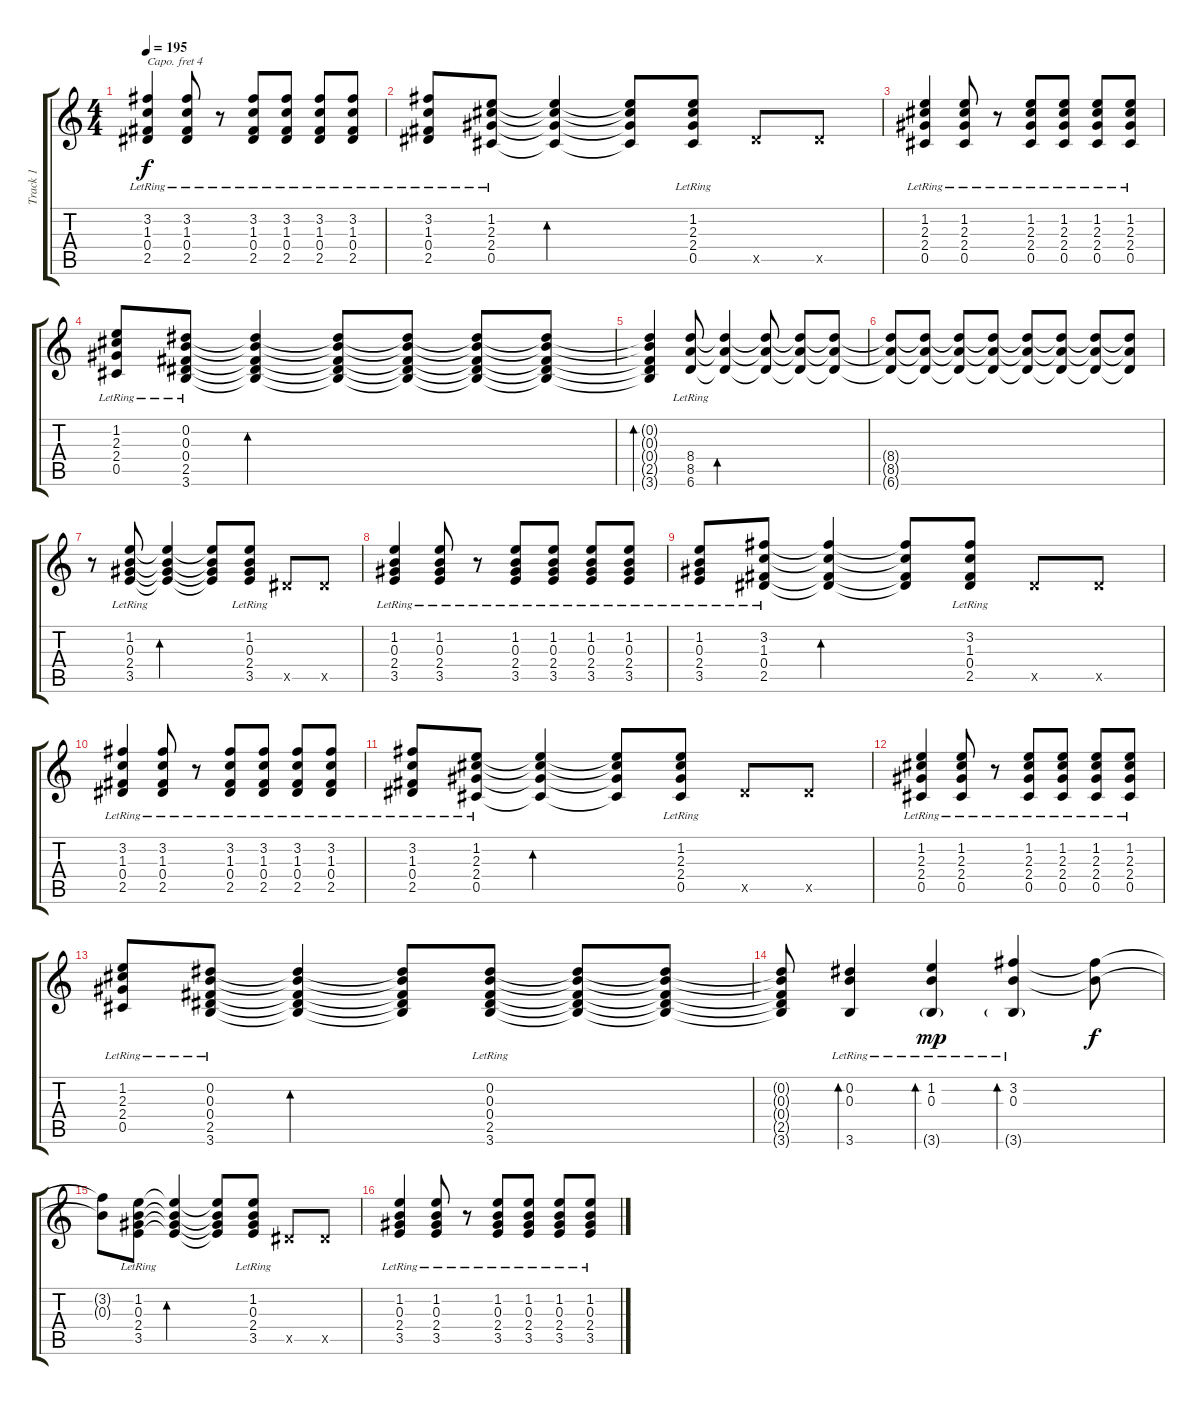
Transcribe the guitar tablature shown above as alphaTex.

\track ("Track 1" "Track 1") {instrument acousticguitarsteel}
\staff {score tabs}
\capo 4
\tuning (E4 B3 G3 D3 A2 E2) {hide}
\ts (4 4)
\tempo 195
\clef g2
\ks c
(3.2{lr} 1.3{lr} 0.4{lr} 2.5{lr}).4{dy f} (3.2{lr} 1.3{lr} 0.4{lr} 2.5{lr}).8 r.8 (3.2{lr} 1.3{lr} 0.4{lr} 2.5{lr}).8 (3.2{lr} 1.3{lr} 0.4{lr} 2.5{lr}).8 (3.2{lr} 1.3{lr} 0.4{lr} 2.5{lr}).8 (3.2{lr} 1.3{lr} 0.4{lr} 2.5{lr}).8 |
(3.2{lr} 1.3{lr} 0.4{lr} 2.5{lr}).8 (1.2{lr} 2.3{lr} 2.4{lr} 0.5{lr}).8 (1.2{t} 2.3{t} 2.4{t} 0.5{t}).4{bd 480} (1.2{t} 2.3{t} 2.4{t} 0.5{t}).8 (1.2{lr} 2.3{lr} 2.4{lr} 0.5{lr}).8 2.5{x}.8 2.5{x}.8 |
(1.2{lr} 2.3{lr} 2.4{lr} 0.5{lr}).4 (1.2{lr} 2.3{lr} 2.4{lr} 0.5{lr}).8 r.8 (1.2{lr} 2.3{lr} 2.4{lr} 0.5{lr}).8 (1.2{lr} 2.3{lr} 2.4{lr} 0.5{lr}).8 (1.2{lr} 2.3{lr} 2.4{lr} 0.5{lr}).8 (1.2{lr} 2.3{lr} 2.4{lr} 0.5{lr}).8 |
(1.2{lr} 2.3{lr} 2.4{lr} 0.5{lr}).8 (0.2{lr} 0.3{lr} 0.4{lr} 2.5{lr} 3.6{lr}).8 (0.2{t} 0.3{t} 0.4{t} 2.5{t} 3.6{t}).4{bd 480} (0.2{t} 0.3{t} 0.4{t} 2.5{t} 3.6{t}).8 (0.2{t} 0.3{t} 0.4{t} 2.5{t} 3.6{t}).8 (0.2{t} 0.3{t} 0.4{t} 2.5{t} 3.6{t}).8 (0.2{t} 0.3{t} 0.4{t} 2.5{t} 3.6{t}).8 |
(0.2{t} 0.3{t} 0.4{t} 2.5{t} 3.6{t}).4{bd 480} (8.4{lr} 8.5{lr} 6.6{lr}).8 (8.4{t} 8.5{t} 6.6{t}).4{bd 480} (8.4{t} 8.5{t} 6.6{t}).8 (8.4{t} 8.5{t} 6.6{t}).8 (8.4{t} 8.5{t} 6.6{t}).8 |
(8.4{t} 8.5{t} 6.6{t}).8 (8.4{t} 8.5{t} 6.6{t}).8 (8.4{t} 8.5{t} 6.6{t}).8 (8.4{t} 8.5{t} 6.6{t}).8 (8.4{t} 8.5{t} 6.6{t}).8 (8.4{t} 8.5{t} 6.6{t}).8 (8.4{t} 8.5{t} 6.6{t}).8 (8.4{t} 8.5{t} 6.6{t}).8 |
r.8 (1.2{lr} 0.3{lr} 2.4{lr} 3.5{lr}).8 (1.2{t} 0.3{t} 2.4{t} 3.5{t}).4{bd 480} (1.2{t} 0.3{t} 2.4{t} 3.5{t}).8 (1.2{lr} 0.3{lr} 2.4{lr} 3.5{lr}).8 2.5{x}.8 2.5{x}.8 |
(1.2{lr} 0.3{lr} 2.4{lr} 3.5{lr}).4 (1.2{lr} 0.3{lr} 2.4{lr} 3.5{lr}).8 r.8 (1.2{lr} 0.3{lr} 2.4{lr} 3.5{lr}).8 (1.2{lr} 0.3{lr} 2.4{lr} 3.5{lr}).8 (1.2{lr} 0.3{lr} 2.4{lr} 3.5{lr}).8 (1.2{lr} 0.3{lr} 2.4{lr} 3.5{lr}).8 |
(1.2{lr} 0.3{lr} 2.4{lr} 3.5{lr}).8 (3.2{lr} 1.3{lr} 0.4{lr} 2.5{lr}).8 (3.2{t} 1.3{t} 0.4{t} 2.5{t}).4{bd 480} (3.2{t} 1.3{t} 0.4{t} 2.5{t}).8 (3.2{lr} 1.3{lr} 0.4{lr} 2.5{lr}).8 2.5{x}.8 2.5{x}.8 |
(3.2{lr} 1.3{lr} 0.4{lr} 2.5{lr}).4 (3.2{lr} 1.3{lr} 0.4{lr} 2.5{lr}).8 r.8 (3.2{lr} 1.3{lr} 0.4{lr} 2.5{lr}).8 (3.2{lr} 1.3{lr} 0.4{lr} 2.5{lr}).8 (3.2{lr} 1.3{lr} 0.4{lr} 2.5{lr}).8 (3.2{lr} 1.3{lr} 0.4{lr} 2.5{lr}).8 |
(3.2{lr} 1.3{lr} 0.4{lr} 2.5{lr}).8 (1.2{lr} 2.3{lr} 2.4{lr} 0.5{lr}).8 (1.2{t} 2.3{t} 2.4{t} 0.5{t}).4{bd 480} (1.2{t} 2.3{t} 2.4{t} 0.5{t}).8 (1.2{lr} 2.3{lr} 2.4{lr} 0.5{lr}).8 2.5{x}.8 2.5{x}.8 |
(1.2{lr} 2.3{lr} 2.4{lr} 0.5{lr}).4 (1.2{lr} 2.3{lr} 2.4{lr} 0.5{lr}).8 r.8 (1.2{lr} 2.3{lr} 2.4{lr} 0.5{lr}).8 (1.2{lr} 2.3{lr} 2.4{lr} 0.5{lr}).8 (1.2{lr} 2.3{lr} 2.4{lr} 0.5{lr}).8 (1.2{lr} 2.3{lr} 2.4{lr} 0.5{lr}).8 |
(1.2{lr} 2.3{lr} 2.4{lr} 0.5{lr}).8 (0.2{lr} 0.3{lr} 0.4{lr} 2.5{lr} 3.6{lr}).8 (0.2{t} 0.3{t} 0.4{t} 2.5{t} 3.6{t}).4{bd 480} (0.2{t} 0.3{t} 0.4{t} 2.5{t} 3.6{t}).8 (0.2{lr} 0.3{lr} 0.4{lr} 2.5{lr} 3.6{lr}).8 (0.2{t} 0.3{t} 0.4{t} 2.5{t} 3.6{t}).8 (0.2{t} 0.3{t} 0.4{t} 2.5{t} 3.6{t}).8 |
(0.2{t} 0.3{t} 0.4{t} 2.5{t} 3.6{t}).8 (0.2{lr} 0.3{lr} 3.6{lr}).4{bd 240} (1.2{lr} 0.3{lr} 3.6{g lr}).4{bd 240 dy mp} (3.2{lr} 0.3{lr} 3.6{g lr}).4{bd 240} (3.2{t} 0.3{t}).8{dy f} |
(3.2{t} 0.3{t}).8 (1.2{lr} 0.3{lr} 2.4{lr} 3.5{lr}).8 (1.2{t} 0.3{t} 2.4{t} 3.5{t}).4{bd 480} (1.2{t} 0.3{t} 2.4{t} 3.5{t}).8 (1.2{lr} 0.3{lr} 2.4{lr} 3.5{lr}).8 2.5{x}.8 2.5{x}.8 |
(1.2{lr} 0.3{lr} 2.4{lr} 3.5{lr}).4 (1.2{lr} 0.3{lr} 2.4{lr} 3.5{lr}).8 r.8 (1.2{lr} 0.3{lr} 2.4{lr} 3.5{lr}).8 (1.2{lr} 0.3{lr} 2.4{lr} 3.5{lr}).8 (1.2{lr} 0.3{lr} 2.4{lr} 3.5{lr}).8 (1.2{lr} 0.3{lr} 2.4{lr} 3.5{lr}).8
